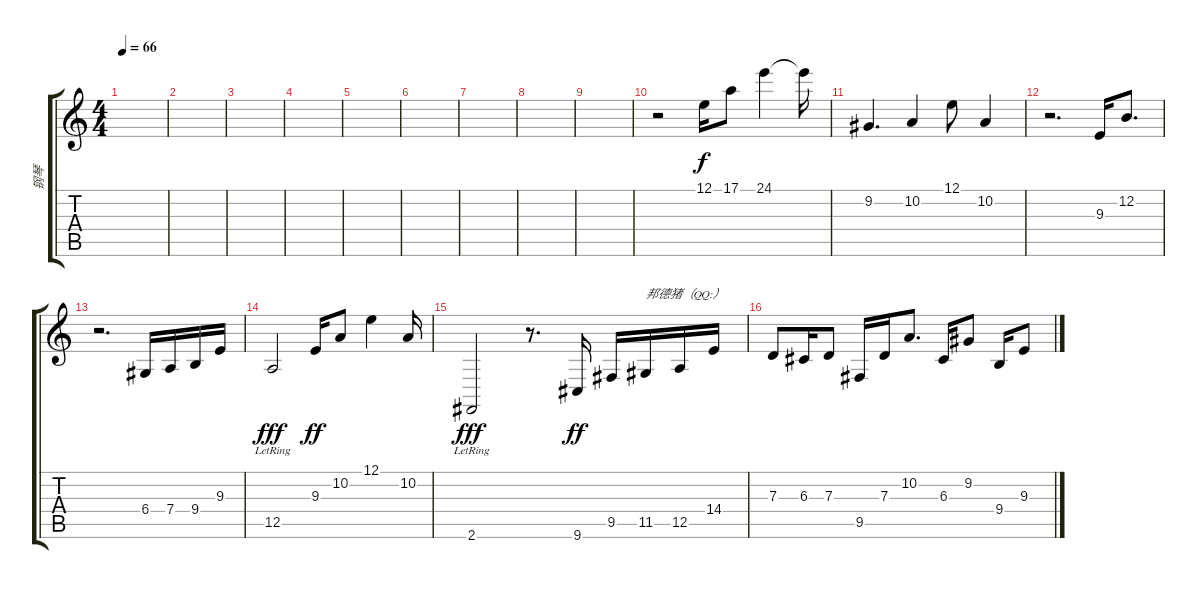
\track ("钢琴" "钢琴") {instrument acousticgrandpiano}
\staff {score tabs}
\tuning (E4 B3 G3 D3 A2 E2) {hide}
\ts (4 4)
\tempo 66
\clef g2
\ks c
|
|
|
|
|
|
|
|
|
r.2 12.1.16 17.1.8 24.1.4 24.1{t}.16 |
9.2.4{d} 10.2.4 12.1.8 10.2.4 |
r.2{d} 9.3.16 12.2.8{d} |
r.2{d} 6.4.16 7.4.16 9.4.16 9.3.16 |
12.5{lr}.2{dy fff} 9.3.16{dy ff} 10.2.8 12.1.4 10.2.16 |
2.6{lr}.2{dy fff} r.8{d} 9.6.16{dy ff} 9.5.16 11.5.16{txt "邦德猪（QQ:）"} 12.5.16 14.4.16 |
7.3.8 6.3.16 7.3.8 9.5.16 7.3.16 10.2.8{d} 6.3.16 9.2.8 9.4.16 9.3.8
